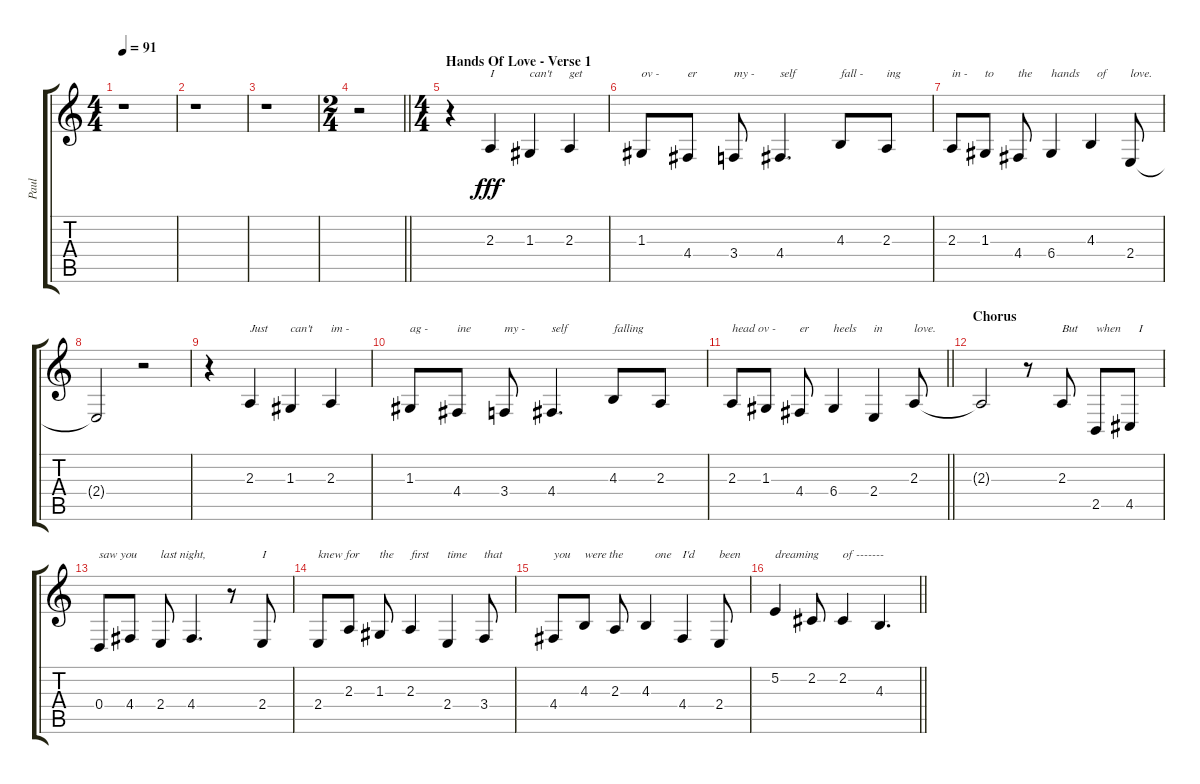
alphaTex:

\track ("Paul" "Paul") {instrument baritonesax}
\staff {score tabs}
\tuning (E4 B3 G3 D3 A2 E2) {hide}
\ts (4 4)
\tempo 91
\clef g2
\ks c
r.1{dy f} |
r.1 |
r.1 |
\ts (2 4)
\barLineRight lightlight
r.2 |
\ts (4 4)
\section ("" "Hands Of Love - Verse 1")
r.4 2.3.4{txt "I" dy fff} 1.3.4{txt "can't"} 2.3.4{txt "get"} |
1.3.8{txt "ov -"} 4.4.8{txt "er"} 3.4.8{txt "my -"} 4.4.4{d txt "self"} 4.3.8{txt "fall -"} 2.3.8{txt "ing"} |
2.3.8{txt "in -"} 1.3.8{txt "to"} 4.4.8{txt "the"} 6.4.4{txt "hands"} 4.3.4{txt "  of"} 2.4.8{txt "love."} |
2.4{t}.2 r.2 |
r.4 2.3.4{txt "Just"} 1.3.4{txt "can't"} 2.3.4{txt "im -"} |
1.3.8{txt "ag -"} 4.4.8{txt "ine"} 3.4.8{txt "my -"} 4.4.4{d txt "self"} 4.3.8{txt "falling"} 2.3.8 |
\barLineRight lightlight
2.3.8{txt "head ov -"} 1.3.8 4.4.8{txt "er"} 6.4.4{txt "heels"} 2.4.4{txt "in"} 2.3.8{txt "love."} |
\section ("" "Chorus")
2.3{t}.2 r.8 2.3.8{txt "But"} 2.5.8{txt "when"} 4.5.8{txt "   I"} |
0.4.8{txt "saw you"} 4.4.8 2.4.8{txt "last night,"} 4.4.4{d} r.8 2.4.8{txt "I"} |
2.4.8{txt "knew for"} 2.3.8 1.3.8{txt "the"} 2.3.4{txt "first"} 2.4.4{txt "time"} 3.4.8{txt "that"} |
4.4.8{txt "you"} 4.3.8{txt "were the"} 2.3.8 4.3.4{txt "   one"} 4.4.4{txt "I'd"} 2.4.8{txt "been"} |
\barLineRight lightlight
5.2.4{txt "dreaming"} 2.2.8 2.2.4{txt "of -------"} 4.3.4{d}
